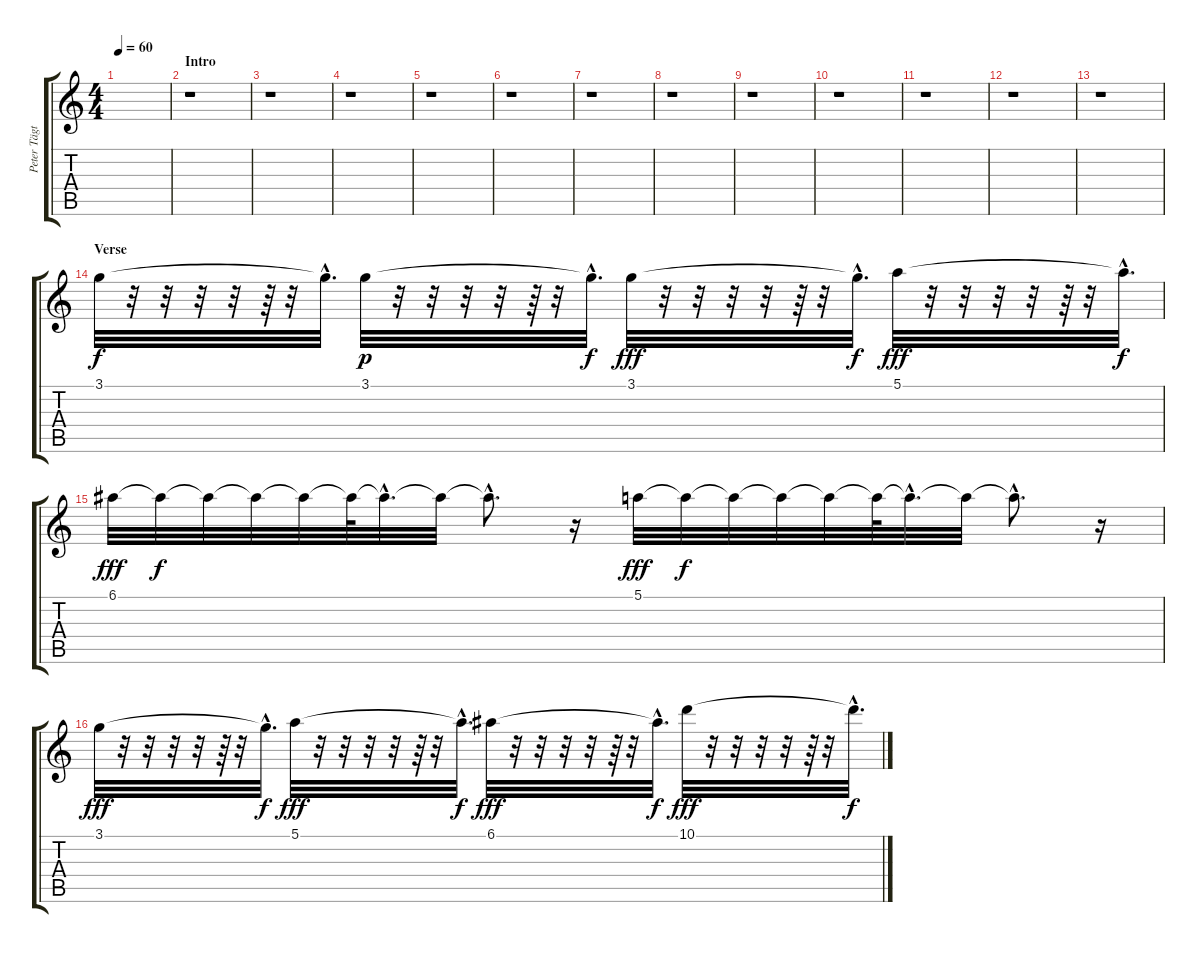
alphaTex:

\track ("Peter Tägtgren (Verse + Solo)" "Peter Tägt") {instrument overdrivenguitar}
\staff {score tabs}
\tuning (E4 B3 G3 D3 A2 E2) {hide}
\ts (4 4)
\tempo 60
\clef g2
\ks c
|
\section ("" "Intro")
r.1 |
r.1 |
r.1 |
r.1 |
r.1 |
r.1 |
r.1 |
r.1 |
r.1 |
r.1 |
r.1 |
r.1 |
\section ("" "Verse")
3.1.32{volume 3} r.32{volume 6} r.32{volume 8} r.32{volume 9} r.32{volume 10} r.64{volume 11} r.32 3.1{hac t}.32{d dy f volume 0} 3.1.32{dy p volume 3} r.32{volume 6} r.32{volume 8} r.32{volume 9} r.32{volume 10} r.64{volume 11} r.32 3.1{hac t}.32{d dy f volume 0} 3.1.32{dy fff volume 3} r.32{volume 6} r.32{volume 8} r.32{volume 9} r.32{volume 10} r.64{volume 11} r.32 3.1{hac t}.32{d dy f volume 0} 5.1.32{dy fff volume 3} r.32{volume 6} r.32{volume 8} r.32{volume 9} r.32{volume 10} r.64{volume 11} r.32 5.1{hac t}.32{d dy f volume 0} |
6.1.32{dy fff volume 3} 6.1{t}.32{dy f volume 6} 6.1{t}.32{volume 8} 6.1{t}.32{volume 9} 6.1{t}.32{volume 10} 6.1{t}.64{volume 11} 6.1{hac t}.32{d} 6.1{t}.32{volume 4} 6.1{hac t}.8{d} r.16{volume 0} 5.1.32{dy fff volume 3} 5.1{t}.32{dy f volume 6} 5.1{t}.32{volume 8} 5.1{t}.32{volume 9} 5.1{t}.32{volume 10} 5.1{t}.64{volume 11} 5.1{hac t}.32{d} 5.1{t}.32{volume 4} 5.1{hac t}.8{d} r.16{volume 0} |
3.1.32{dy fff volume 3} r.32{volume 6} r.32{volume 8} r.32{volume 9} r.32{volume 10} r.64{volume 11} r.32 3.1{hac t}.32{d dy f volume 0} 5.1.32{dy fff volume 3} r.32{volume 6} r.32{volume 8} r.32{volume 9} r.32{volume 10} r.64{volume 11} r.32 5.1{hac t}.32{d dy f volume 0} 6.1.32{dy fff volume 3} r.32{volume 6} r.32{volume 8} r.32{volume 9} r.32{volume 10} r.64{volume 11} r.32 6.1{hac t}.32{d dy f volume 0} 10.1.32{dy fff volume 3} r.32{volume 6} r.32{volume 8} r.32{volume 9} r.32{volume 10} r.64{volume 11} r.32 10.1{hac t}.32{d dy f volume 0}
